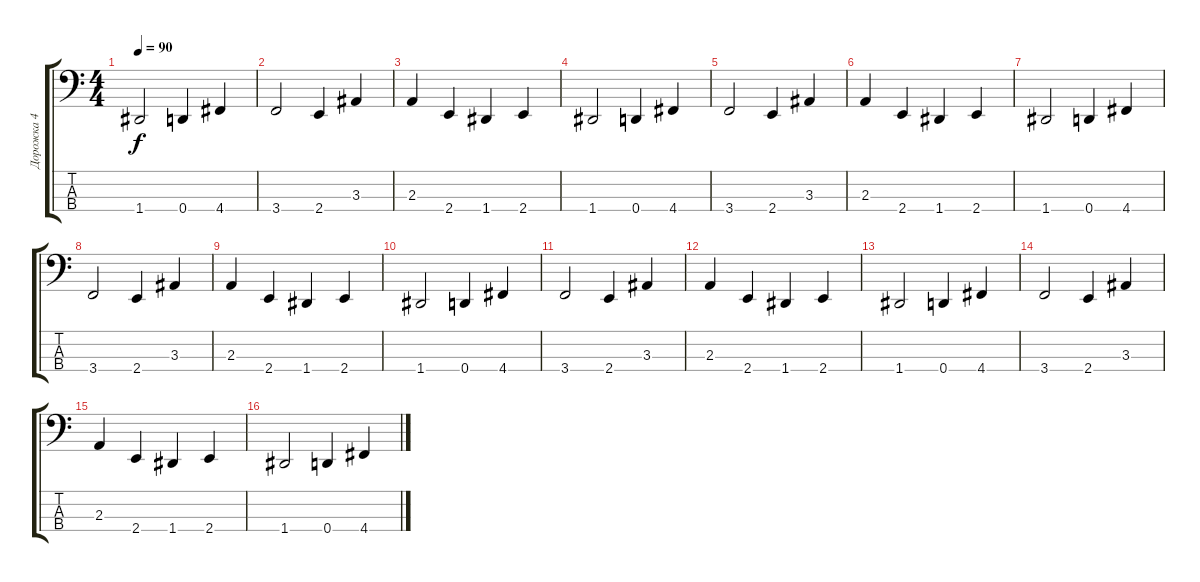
\track ("Дорожка 4" "Дорожка 4") {instrument slapbass1}
\staff {score tabs}
\tuning (F2 C2 G1 D1) {hide}
\ts (4 4)
\tempo 90
\clef f4
\ks c
1.4.2{dy f} 0.4.4 4.4.4 |
3.4.2 2.4.4 3.3.4 |
2.3.4 2.4.4 1.4.4 2.4.4 |
1.4.2 0.4.4 4.4.4 |
3.4.2 2.4.4 3.3.4 |
2.3.4 2.4.4 1.4.4 2.4.4 |
1.4.2 0.4.4 4.4.4 |
3.4.2 2.4.4 3.3.4 |
2.3.4 2.4.4 1.4.4 2.4.4 |
1.4.2 0.4.4 4.4.4 |
3.4.2 2.4.4 3.3.4 |
2.3.4 2.4.4 1.4.4 2.4.4 |
1.4.2 0.4.4 4.4.4 |
3.4.2 2.4.4 3.3.4 |
2.3.4 2.4.4 1.4.4 2.4.4 |
1.4.2 0.4.4 4.4.4
